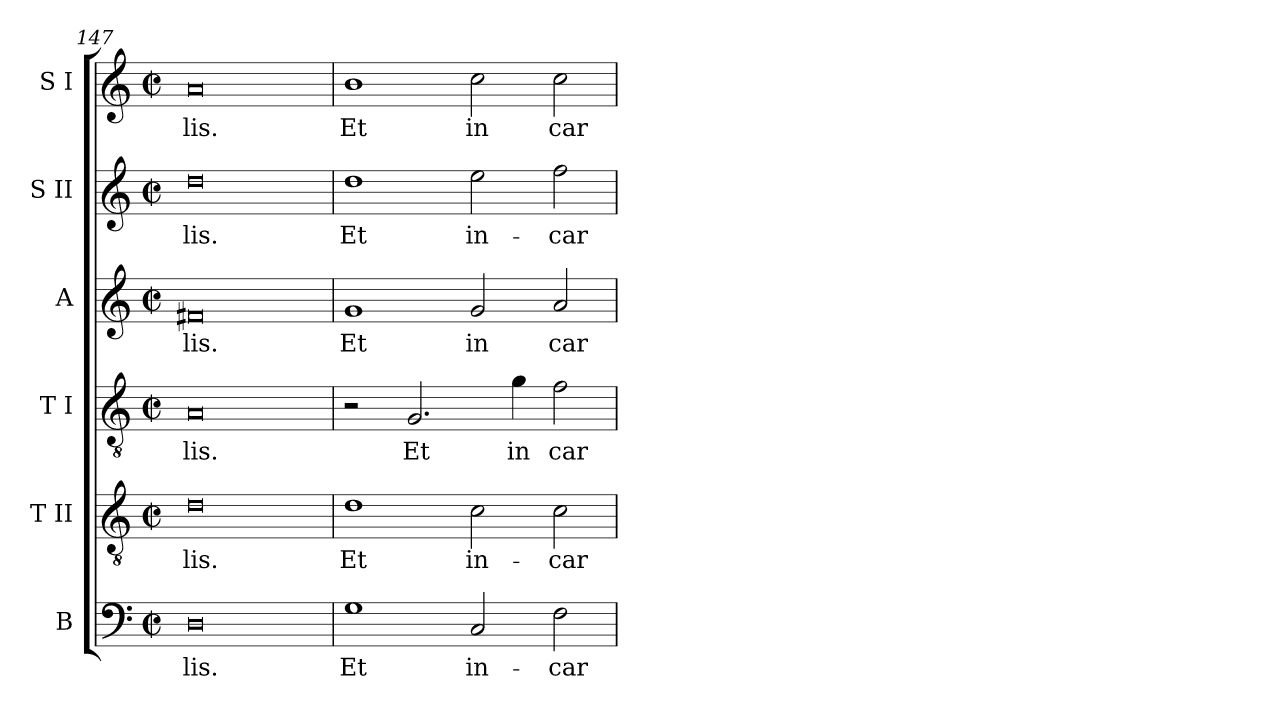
**kern	**text	**kern	**text	**kern	**text	**kern	**text	**kern	**text	**kern	**text
*part6	*part6	*part5	*part5	*part4	*part4	*part3	*part3	*part2	*part2	*part1	*part1
*staff6	*staff6	*staff5	*staff5	*staff4	*staff4	*staff3	*staff3	*staff2	*staff2	*staff1	*staff1
*I"B	*	*I"T II	*	*I"T I	*	*I"A	*	*I"S II	*	*I"S I	*
*I'B	*	*I'T II	*	*I'T I	*	*I'A	*	*I'S II	*	*I'S I	*
*clefF4	*	*clefGv2	*	*clefGv2	*	*clefG2	*	*clefG2	*	*clefG2	*
*k[]	*	*k[]	*	*k[]	*	*k[]	*	*k[]	*	*k[]	*
*C:	*	*C:	*	*C:	*	*C:	*	*C:	*	*C:	*
*M2/2	*	*M2/2	*	*M2/2	*	*M2/2	*	*M2/2	*	*M2/2	*
*met(c|)	*	*met(c|)	*	*met(c|)	*	*met(c|)	*	*met(c|)	*	*met(c|)	*
=147	=147	=147	=147	=147	=147	=147	=147	=147	=147	=147	=147
!	!LO:LY:b:cj	!	!LO:LY:b:cj	!	!LO:LY:b:cj	!	!LO:LY:b:cj	!	!LO:LY:b:cj	!	!LO:LY:b:cj
0D	lis.	0d	lis.	0A	lis.	0f#X	-lis.	0dd	lis.	0a	lis.
!!LO:LB:g=z
=148	=148	=148	=148	=148	=148	=148	=148	=148	=148	=148	=148
!	!LO:LY:b:cj	!	!LO:LY:b:cj	!	!	!	!LO:LY:b:cj	!	!LO:LY:b:cj	!	!LO:LY:b:cj
1G	Et	1d	Et	2r	.	1g	Et	1dd	Et	1b	Et
!	!	!	!	!	!LO:LY:b:cj	!	!	!	!	!	!
.	.	.	.	2.G/	Et	.	.	.	.	.	.
!	!LO:LY:b:cj	!	!LO:LY:b:cj	!	!	!	!LO:LY:b:cj	!	!LO:LY:b:cj	!	!LO:LY:b:cj
2C/	in-	2c\	in-	.	.	2g/	in	2ee\	in-	2cc\	in
!	!	!	!	!	!LO:LY:b:cj	!	!	!	!	!	!
.	.	.	.	4g\	in	.	.	.	.	.	.
!	!LO:LY:b:cj	!	!LO:LY:b:cj	!	!LO:LY:b:cj	!	!LO:LY:b:cj	!	!LO:LY:b:cj	!	!LO:LY:b:cj
2F\	-car-	2c\	-car-	2f\	car	2a/	car	2ff\	-car-	2cc\	car
=	=	=	=	=	=	=	=	=	=	=	=
*-	*-	*-	*-	*-	*-	*-	*-	*-	*-	*-	*-
